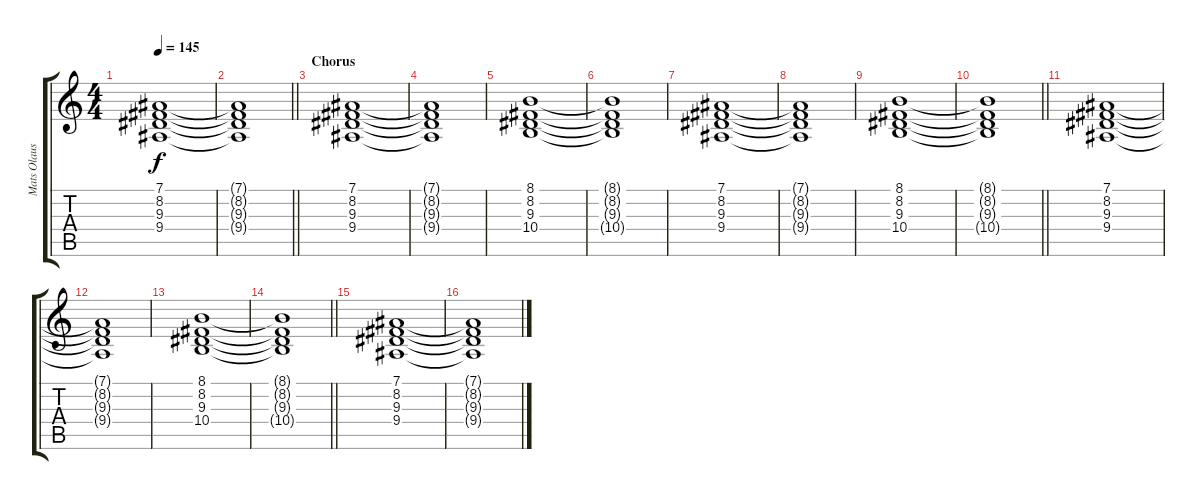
\track ("Mats Olausson" "Mats Olaus") {instrument stringensemble1}
\staff {score tabs}
\tuning (Eb4 Bb3 Gb3 Db3 Ab2 Eb2) {hide}
\ts (4 4)
\tempo 145
\clef g2
\ks c
(7.1 8.2 9.3 9.4).1{dy f} |
\barLineRight lightlight
(7.1{t} 8.2{t} 9.3{t} 9.4{t}).1 |
\section ("" "Chorus")
(7.1 8.2 9.3 9.4).1 |
(7.1{t} 8.2{t} 9.3{t} 9.4{t}).1 |
(8.1 8.2 9.3 10.4).1 |
(8.1{t} 8.2{t} 9.3{t} 10.4{t}).1 |
(7.1 8.2 9.3 9.4).1 |
(7.1{t} 8.2{t} 9.3{t} 9.4{t}).1 |
(8.1 8.2 9.3 10.4).1 |
\barLineRight lightlight
(8.1{t} 8.2{t} 9.3{t} 10.4{t}).1 |
(7.1 8.2 9.3 9.4).1 |
(7.1{t} 8.2{t} 9.3{t} 9.4{t}).1 |
(8.1 8.2 9.3 10.4).1 |
\barLineRight lightlight
(8.1{t} 8.2{t} 9.3{t} 10.4{t}).1 |
(7.1 8.2 9.3 9.4).1 |
(7.1{t} 8.2{t} 9.3{t} 9.4{t}).1
